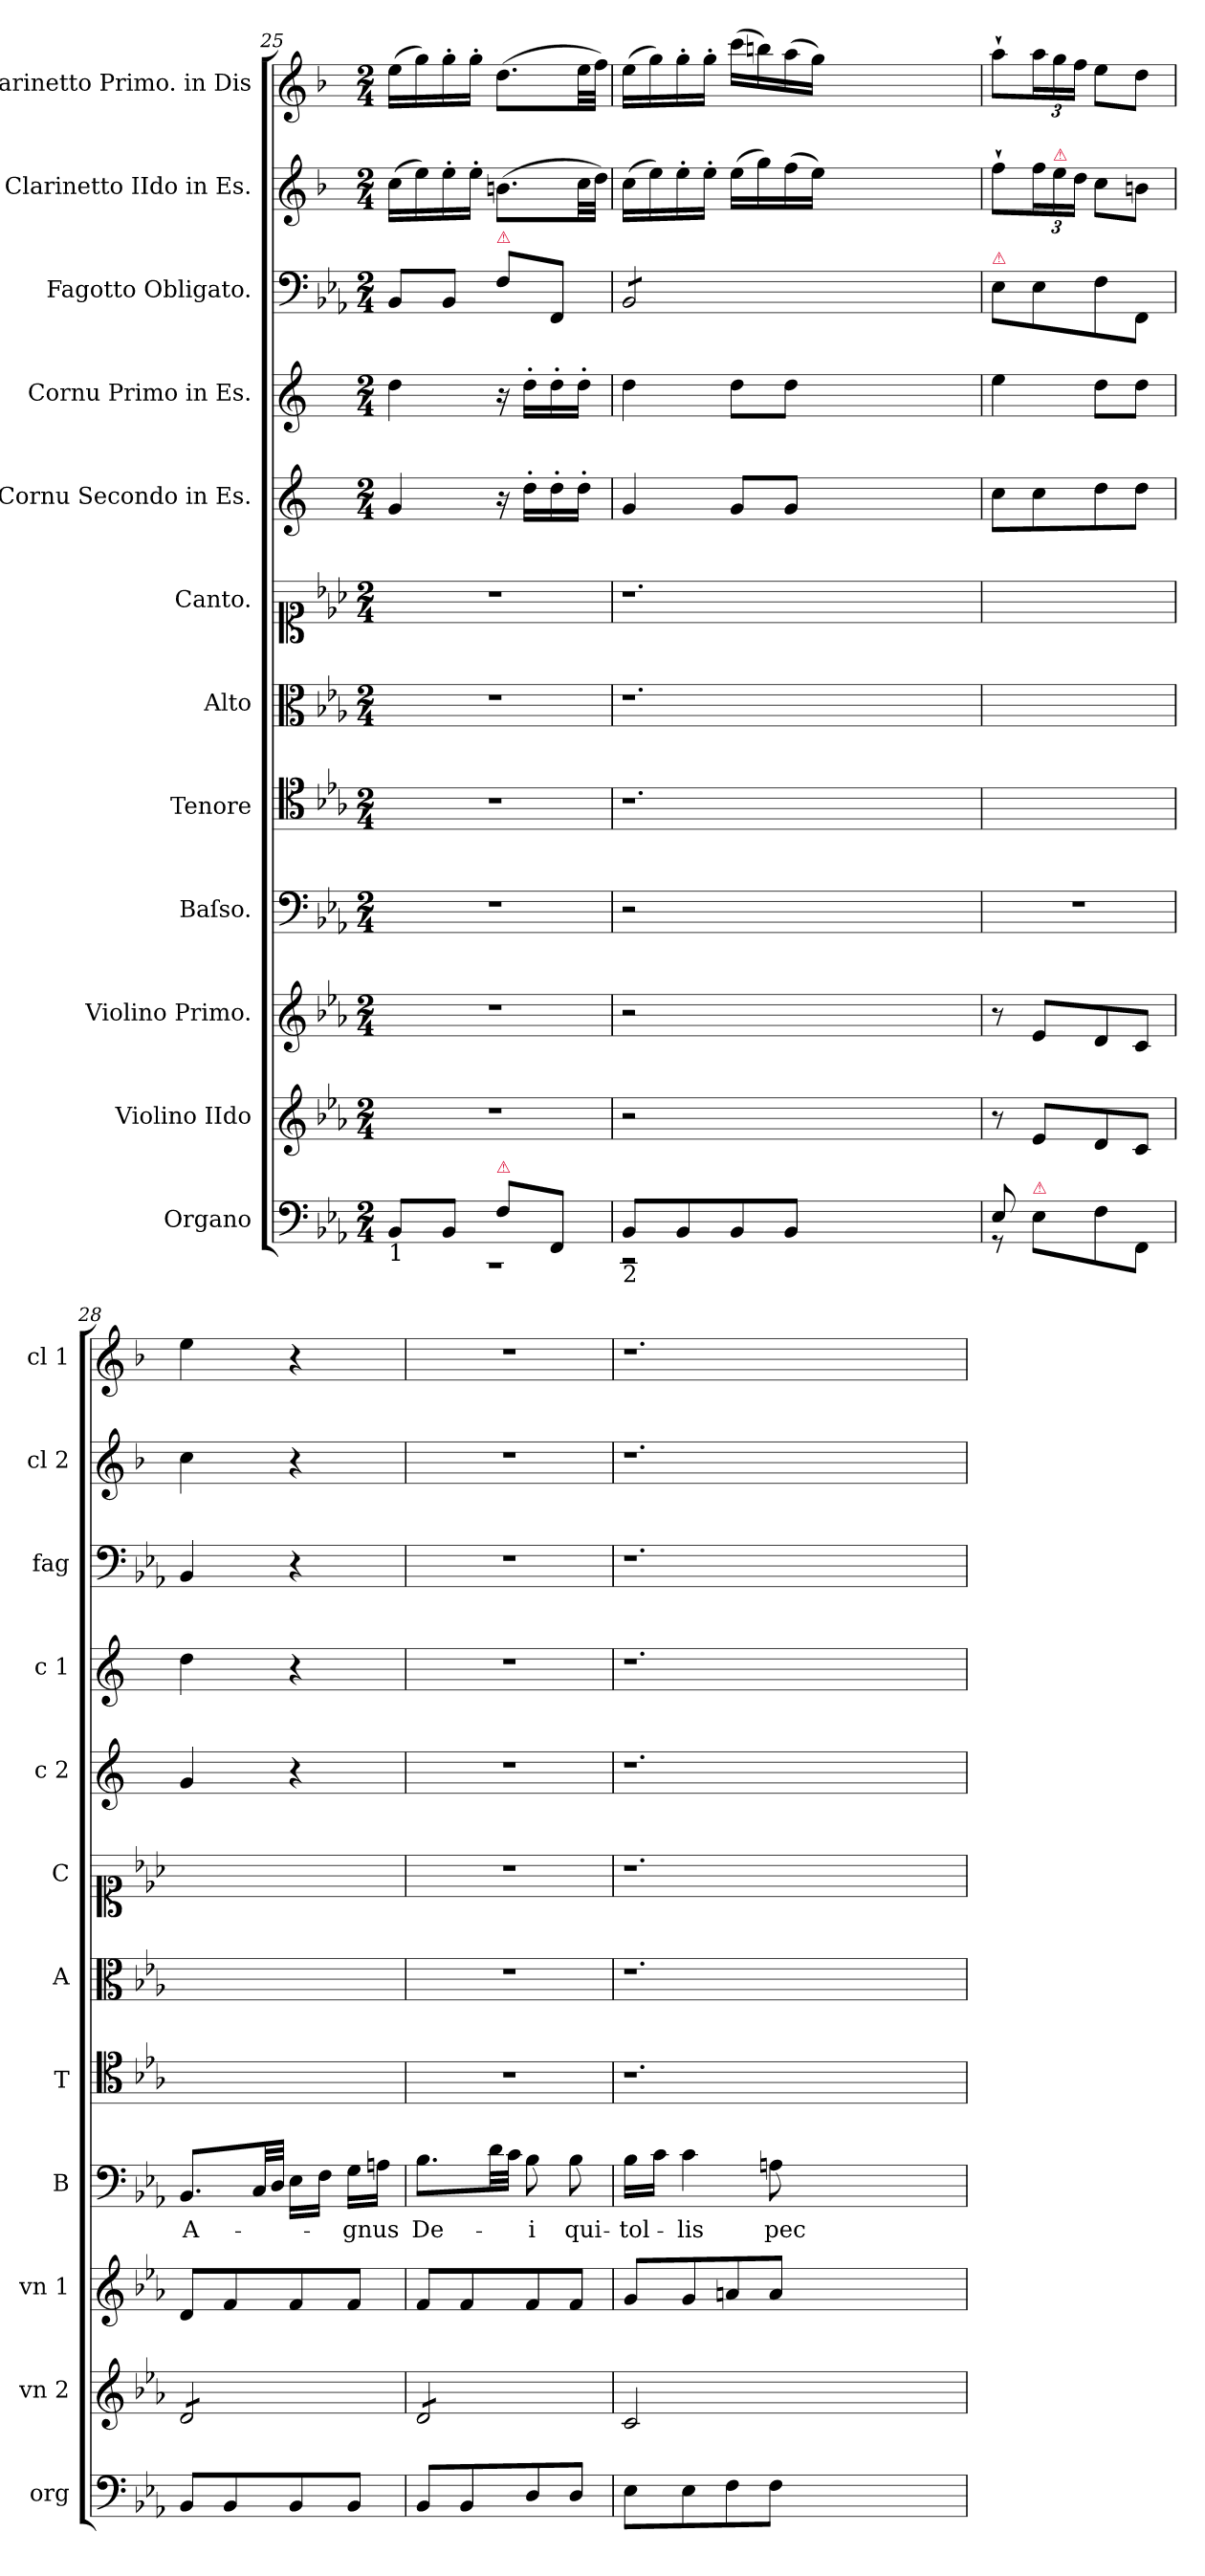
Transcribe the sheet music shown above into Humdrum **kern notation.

**kern	**kern	**kern	**kern	**text	**kern	**kern	**kern	**kern	**kern	**kern	**kern	**kern
*part12	*part11	*part10	*part9	*part9	*part8	*part7	*part6	*part5	*part4	*part3	*part2	*part1
*staff12	*staff11	*staff10	*staff9	*staff9	*staff8	*staff7	*staff6	*staff5	*staff4	*staff3	*staff2	*staff1
*I"Organo	*I"Violino IIdo	*I"Violino Primo.	*I"Baſso.	*	*I"Tenore	*I"Alto	*I"Canto.	*I"Cornu Secondo in Es.	*I"Cornu Primo in Es.	*I"Fagotto Obligato.	*I"Clarinetto IIdo in Es.	*I"Clarinetto Primo. in Dis
*I'org	*I'vn 2	*I'vn 1	*I'B	*	*I'T	*I'A	*I'C	*I'c 2	*I'c 1	*I'fag	*I'cl 2	*I'cl 1
*clefF4	*clefG2	*clefG2	*clefF4	*	*clefC4	*clefC3	*clefC1	*clefG2	*clefG2	*clefF4	*clefG2	*clefG2
*	*	*	*	*	*	*	*	*ITrd5c9	*ITrd5c9	*	*ITrd1c2	*ITrd1c2
*k[b-e-a-]	*k[b-e-a-]	*k[b-e-a-]	*k[b-e-a-]	*	*k[b-e-a-]	*k[b-e-a-]	*k[b-e-a-]	*k[b-e-a-]	*k[b-e-a-]	*k[b-e-a-]	*k[b-e-a-]	*k[b-e-a-]
*M2/4	*M2/4	*M2/4	*M2/4	*	*M2/4	*M2/4	*M2/4	*M2/4	*M2/4	*M2/4	*M2/4	*M2/4
=25	=25	=25	=25	=25	=25	=25	=25	=25	=25	=25	=25	=25
*^	*	*	*	*	*	*	*	*	*	*	*	*
!LO:TX:b:t=1	!	!	!	!	!	!	!	!	!	!	!	!	!
8BB-/L	2r	2r	2r	2r	.	2r	2r	2r	4B-/	4f\	8BB-/L	(16b-\LL	(16dd\LL
.	.	.	.	.	.	.	.	.	.	.	.	16dd\)	16ff\)
8BB-/J	.	.	.	.	.	.	.	.	.	.	8BB-/J	16dd'\	16ff'\
.	.	.	.	.	.	.	.	.	.	.	.	16dd'\JJ	16ff'\JJ
!	!	!	!	!	!	!	!	!	!	!	!LO:TX:a:color=crimson:t=⚠	!	!
!LO:TX:a:color=crimson:t=⚠	!	!	!	!	!	!	!	!	!	!	!	!	!
8F\L	.	.	.	.	.	.	.	.	16r	16r	8F\L	(8.an\L	(8.cc\L
.	.	.	.	.	.	.	.	.	16f'\LL	16f'\LL	.	.	.
8FF/J	.	.	.	.	.	.	.	.	16f'\	16f'\	8FF/J	.	.
.	.	.	.	.	.	.	.	.	16f'\JJ	16f'\JJ	.	32b-\LL	32dd\LL
.	.	.	.	.	.	.	.	.	.	.	.	32cc\JJJ)	32ee-\JJJ)
=26	=26	=26	=26	=26	=26	=26	=26	=26	=26	=26	=26	=26	=26
!LO:TX:b:t=2	!	!	!	!	!	!	!	!	!	!	!	!	!
*	*	*	*	*	*	*	*	*	*	*	*tremolo	*	*
8BB-/L	2r	2r	2r	2r	.	1.r	1.r	1.r	4B-/	4f\	8BB-/L	(16b-\LL	(16dd\LL
.	.	.	.	.	.	.	.	.	.	.	.	16dd\)	16ff\)
8BB-/	.	.	.	.	.	.	.	.	.	.	8BB-/	16dd'\	16ff'\
.	.	.	.	.	.	.	.	.	.	.	.	16dd'\JJ	16ff'\JJ
8BB-/	.	.	.	.	.	.	.	.	8B-/L	8f\L	8BB-/	(16dd\LL	(16bb-\LL
.	.	.	.	.	.	.	.	.	.	.	.	16ff\)	16aan\)
8BB-/J	.	.	.	.	.	.	.	.	8B-/J	8f\J	8BB-/J	(16ee-\	(16gg\
*	*	*	*	*	*	*	*	*	*	*	*Xtremolo	*	*
.	.	.	.	.	.	.	.	.	.	.	.	16dd\JJ)	16ff\JJ)
1ryy	1ryy	1ryy	1ryy	1ryy	.	.	.	.	1ryy	1ryy	1ryy	1ryy	1ryy
=27	=27	=27	=27	=27	=27	=27	=27	=27	=27	=27	=27	=27	=27
!	!	!	!	!	!	!	!	!	!	!	!LO:TX:a:color=crimson:t=⚠	!	!
8E-/	8r	8r	8r	2r	.	2ryy	2ryy	2ryy	8e-\L	4g\	8E-\L	8ee-`\L	8gg`\L
!LO:TX:a:color=crimson:t=⚠	!	!	!	!	!	!	!	!	!	!	!	!	!
8ryy	8E-\L	8e-/L	8e-/L	.	.	.	.	.	8e-\	.	8E-\	24ee-\L	24gg\L
!	!	!	!	!	!	!	!	!	!	!	!	!LO:TX:a:color=crimson:t=⚠	!
.	.	.	.	.	.	.	.	.	.	.	.	24dd\	24ff\
.	.	.	.	.	.	.	.	.	.	.	.	24cc\JJ	24ee-\JJ
4ryy	8F\	8d/	8d/	.	.	.	.	.	8f\	8f\L	8F\	8b-\L	8dd\L
.	8FF/J	8c/J	8c/J	.	.	.	.	.	8f\J	8f\J	8FF/J	8an\J	8cc\J
*v	*v	*	*	*	*	*	*	*	*	*	*	*	*
=28	=28	=28	=28	=28	=28	=28	=28	=28	=28	=28	=28	=28
*	*tremolo	*	*	*	*	*	*	*	*	*	*	*
8BB-/L	8d/L	8d/L	8.BB-/L	A-	2ryy	2ryy	2ryy	4B-/	4f\	4BB-/	4b-\	4dd\
8BB-/	8d/	8f/	.	.	.	.	.	.	.	.	.	.
.	.	.	32C/LL	.	.	.	.	.	.	.	.	.
.	.	.	32D/JJJ	.	.	.	.	.	.	.	.	.
8BB-/	8d/	8f/	16E-\LL	.	.	.	.	4r	4r	4r	4r	4r
.	.	.	16F\JJ	.	.	.	.	.	.	.	.	.
8BB-/J	8d/J	8f/J	16G\LL	-gnus	.	.	.	.	.	.	.	.
.	.	.	16An\JJ	.	.	.	.	.	.	.	.	.
=29	=29	=29	=29	=29	=29	=29	=29	=29	=29	=29	=29	=29
8BB-/L	8d/L	8f/L	8.B-\L	De-	2r	2r	2r	2r	2r	2r	2r	2r
8BB-/	8d/	8f/	.	.	.	.	.	.	.	.	.	.
.	.	.	32d\LL	.	.	.	.	.	.	.	.	.
.	.	.	32c\JJJ	.	.	.	.	.	.	.	.	.
8D/	8d/	8f/	8B-\	-i	.	.	.	.	.	.	.	.
8D/J	8d/J	8f/J	8B-\	qui-	.	.	.	.	.	.	.	.
*	*Xtremolo	*	*	*	*	*	*	*	*	*	*	*
=30	=30	=30	=30	=30	=30	=30	=30	=30	=30	=30	=30	=30
8E-\L	2c/	8g/L	16B-\LL	-tol-	1.r	1.r	1.r	1.r	1.r	1.r	1.r	1.r
.	.	.	16c\JJ	.	.	.	.	.	.	.	.	.
8E-\	.	8g/	4c\	-lis	.	.	.	.	.	.	.	.
8F\	.	8an/	.	.	.	.	.	.	.	.	.	.
8F\J	.	8a/J	8An\	pec-	.	.	.	.	.	.	.	.
1ryy	1ryy	1ryy	1ryy	.	.	.	.	.	.	.	.	.
=	=	=	=	=	=	=	=	=	=	=	=	=
*-	*-	*-	*-	*-	*-	*-	*-	*-	*-	*-	*-	*-
